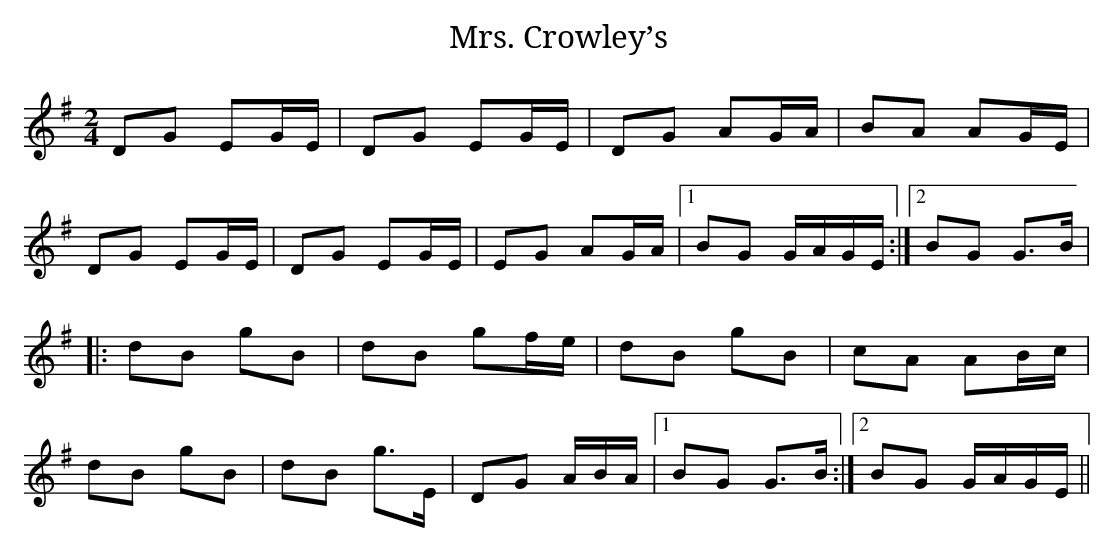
X:1
T:Mrs. Crowley’s
M:2/4
L:1/8
K:G
DG EG/E/ | DG EG/E/ | DG AG/A/ | BA AG/E/ |
DG EG/E/ | DG EG/E/ | EG AG/A/ |1 BG G/A/G/E/ :|2 BG G>B |
|: dB gB | dB gf/e/ | dB gB | cA AB/c/ |
dB gB | dB g>E | DG A/B/A/ |1 BG G>B :|2 BG G/A/G/E/ ||
